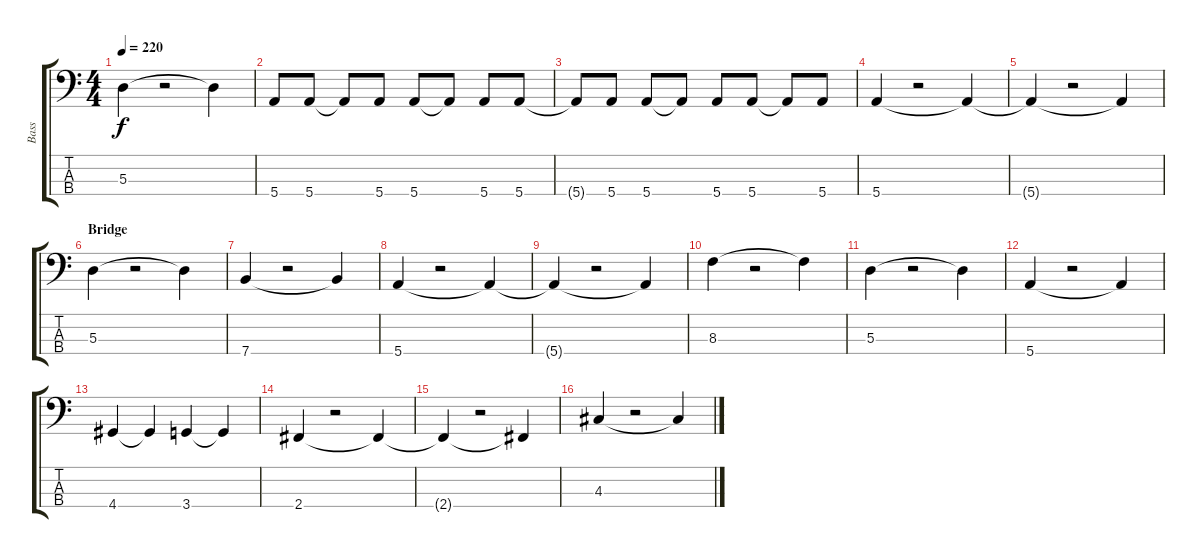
\track ("Bass" "Bass") {instrument electricbassfinger}
\staff {score tabs}
\tuning (G2 D2 A1 E1) {hide}
\ts (4 4)
\tempo 220
\clef f4
\ks c
5.3{t}.4{dy f} r.2 5.3{t}.4 |
5.4.8 5.4.8 5.4{t}.8 5.4.8 5.4.8 5.4{t}.8 5.4.8 5.4.8 |
5.4{t}.8 5.4.8 5.4.8 5.4{t}.8 5.4.8 5.4.8 5.4{t}.8 5.4.8 |
5.4.4 r.2 5.4{t}.4 |
5.4{t}.4 r.2 5.4{t}.4 |
\section ("" "Bridge")
5.3.4 r.2 5.3{t}.4 |
7.4.4 r.2 7.4{t}.4 |
5.4.4 r.2 5.4{t}.4 |
5.4{t}.4 r.2 5.4{t}.4 |
8.3.4 r.2 8.3{t}.4 |
5.3.4 r.2 5.3{t}.4 |
5.4.4 r.2 5.4{t}.4 |
4.4.4 4.4{t}.4 3.4.4 3.4{t}.4 |
2.4.4 r.2 2.4{t}.4 |
2.4{t}.4 r.2 2.4{t}.4 |
4.3.4 r.2 4.3{t}.4
